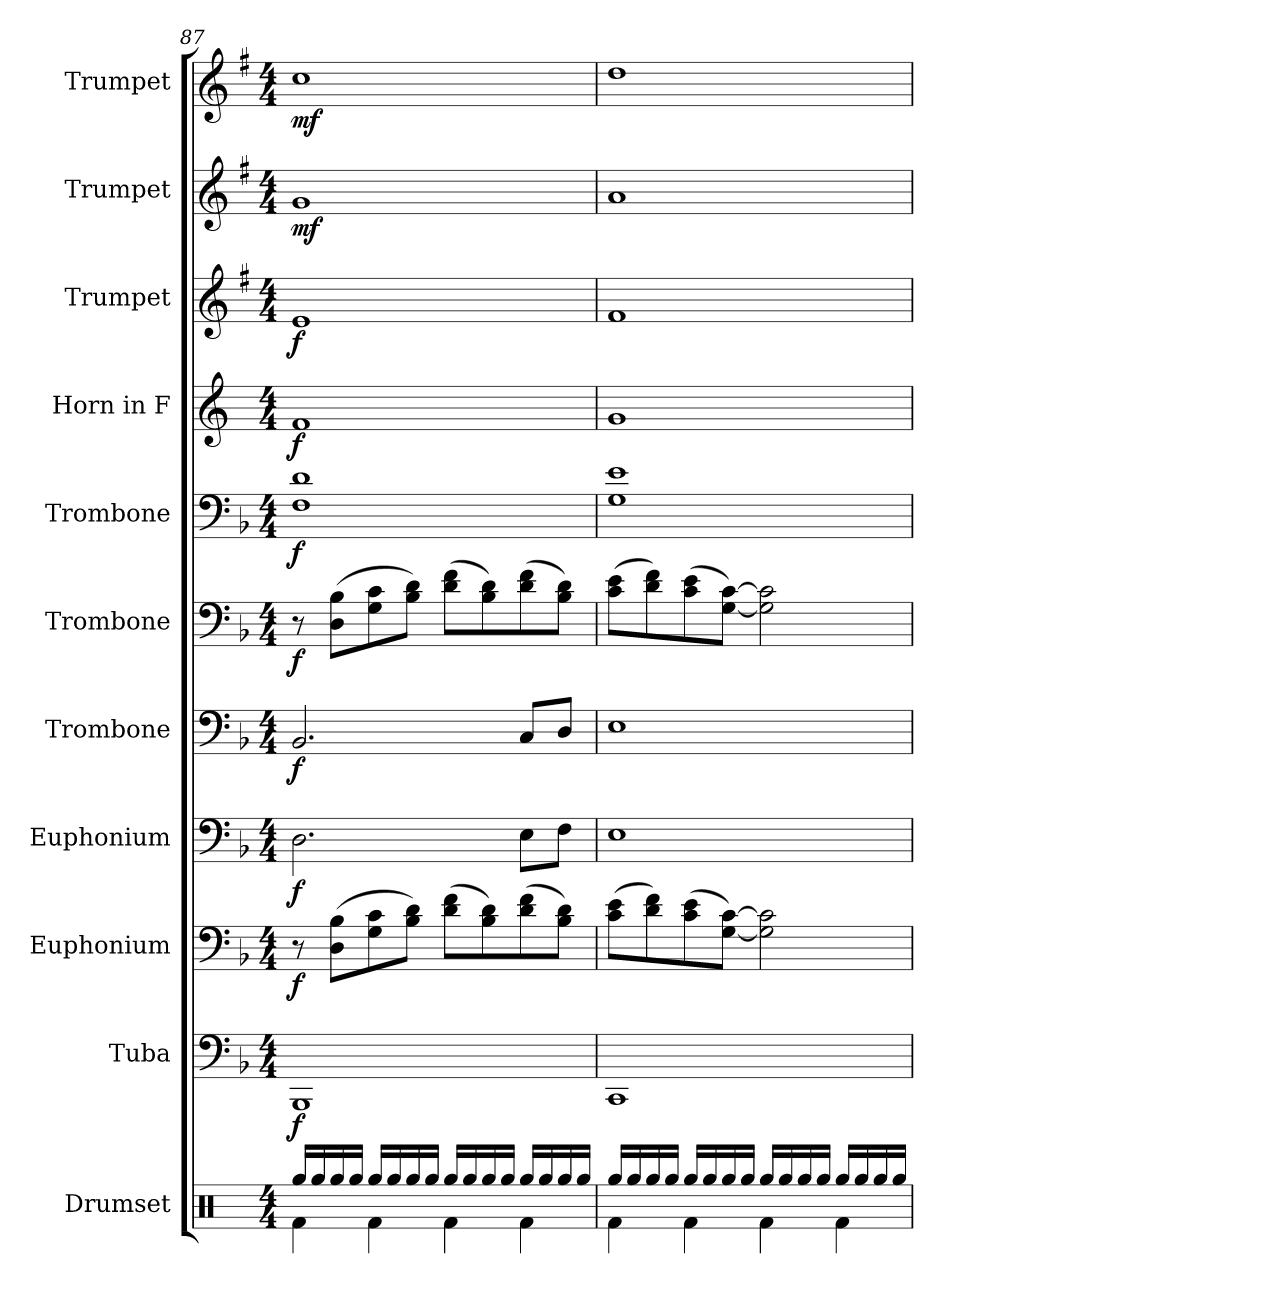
**kern	**kern	**dynam	**kern	**dynam	**kern	**dynam	**kern	**dynam	**kern	**dynam	**kern	**dynam	**kern	**dynam	**kern	**dynam	**kern	**dynam	**kern	**dynam
*part11	*part10	*part10	*part9	*part9	*part8	*part8	*part7	*part7	*part6	*part6	*part5	*part5	*part4	*part4	*part3	*part3	*part2	*part2	*part1	*part1
*staff11	*staff10	*staff10	*staff9	*staff9	*staff8	*staff8	*staff7	*staff7	*staff6	*staff6	*staff5	*staff5	*staff4	*staff4	*staff3	*staff3	*staff2	*staff2	*staff1	*staff1
*I"Drumset	*I"Tuba	*	*I"Euphonium	*	*I"Euphonium	*	*I"Trombone	*	*I"Trombone	*	*I"Trombone	*	*I"Horn in F	*	*I"Trumpet	*	*I"Trumpet	*	*I"Trumpet	*
*I'D. Set	*I'Tba.	*	*I'Euph.	*	*I'Euph.	*	*I'Tbn.	*	*I'Tbn.	*	*I'Tbn.	*	*	*	*I'Tpt.	*	*I'Tpt.	*	*I'Tpt.	*
!!LO:PB:g=z
*clefX	*clefF4	*	*clefF4	*	*clefF4	*	*clefF4	*	*clefF4	*	*clefF4	*	*clefG2	*	*clefG2	*	*clefG2	*	*clefG2	*
*	*	*	*	*	*	*	*	*	*	*	*	*	*ITrd4c7	*	*ITrd1c2	*	*ITrd1c2	*	*ITrd1c2	*
*k[]	*k[b-]	*	*k[b-]	*	*k[b-]	*	*k[b-]	*	*k[b-]	*	*k[b-]	*	*k[b-]	*	*k[b-]	*	*k[b-]	*	*k[b-]	*
*M4/4	*M4/4	*	*M4/4	*	*M4/4	*	*M4/4	*	*M4/4	*	*M4/4	*	*M4/4	*	*M4/4	*	*M4/4	*	*M4/4	*
=87	=87	=87	=87	=87	=87	=87	=87	=87	=87	=87	=87	=87	=87	=87	=87	=87	=87	=87	=87	=87
*^	*	*	*	*	*	*	*	*	*	*	*	*	*	*	*	*	*	*	*	*
!	!	!	!LO:DY:b	!	!LO:DY:b	!	!LO:DY:b	!	!LO:DY:b	!	!LO:DY:b	!	!LO:DY:b	!	!LO:DY:b	!	!LO:DY:b	!	!LO:DY:b	!	!LO:DY:b
16Rgg/LL	4Rf\	1BBB-	f	8r	f	2.D\	f	2.BB-/	f	8r	f	1F 1d	f	1B-	f	1d	f	1f	mf	1b-	mf
16Rgg/	.	.	.	.	.	.	.	.	.	.	.	.	.	.	.	.	.	.	.	.	.
16Rgg/	.	.	.	(8D\ 8B-\L	.	.	.	.	.	(8D\ 8B-\L	.	.	.	.	.	.	.	.	.	.	.
16Rgg/JJ	.	.	.	.	.	.	.	.	.	.	.	.	.	.	.	.	.	.	.	.	.
16Rgg/LL	4Rf\	.	.	8G\ 8c\	.	.	.	.	.	8G\ 8c\	.	.	.	.	.	.	.	.	.	.	.
16Rgg/	.	.	.	.	.	.	.	.	.	.	.	.	.	.	.	.	.	.	.	.	.
16Rgg/	.	.	.	8B-\ 8d\J)	.	.	.	.	.	8B-\ 8d\J)	.	.	.	.	.	.	.	.	.	.	.
16Rgg/JJ	.	.	.	.	.	.	.	.	.	.	.	.	.	.	.	.	.	.	.	.	.
16Rgg/LL	4Rf\	.	.	(8d\ 8f\L	.	.	.	.	.	(8d\ 8f\L	.	.	.	.	.	.	.	.	.	.	.
16Rgg/	.	.	.	.	.	.	.	.	.	.	.	.	.	.	.	.	.	.	.	.	.
16Rgg/	.	.	.	8B-\ 8d\)	.	.	.	.	.	8B-\ 8d\)	.	.	.	.	.	.	.	.	.	.	.
16Rgg/JJ	.	.	.	.	.	.	.	.	.	.	.	.	.	.	.	.	.	.	.	.	.
16Rgg/LL	4Rf\	.	.	(8d\ 8f\	.	8E\L	.	8C/L	.	(8d\ 8f\	.	.	.	.	.	.	.	.	.	.	.
16Rgg/	.	.	.	.	.	.	.	.	.	.	.	.	.	.	.	.	.	.	.	.	.
16Rgg/	.	.	.	8B-\ 8d\J)	.	8F\J	.	8D/J	.	8B-\ 8d\J)	.	.	.	.	.	.	.	.	.	.	.
16Rgg/JJ	.	.	.	.	.	.	.	.	.	.	.	.	.	.	.	.	.	.	.	.	.
=88	=88	=88	=88	=88	=88	=88	=88	=88	=88	=88	=88	=88	=88	=88	=88	=88	=88	=88	=88	=88	=88
16Rgg/LL	4Rf\	1CC	.	(8c\ 8e\L	.	1E	.	1E	.	(8c\ 8e\L	.	1G 1e	.	1c	.	1e	.	1g	.	1cc	.
16Rgg/	.	.	.	.	.	.	.	.	.	.	.	.	.	.	.	.	.	.	.	.	.
16Rgg/	.	.	.	8d\ 8f\)	.	.	.	.	.	8d\ 8f\)	.	.	.	.	.	.	.	.	.	.	.
16Rgg/JJ	.	.	.	.	.	.	.	.	.	.	.	.	.	.	.	.	.	.	.	.	.
16Rgg/LL	4Rf\	.	.	(8c\ 8e\	.	.	.	.	.	(8c\ 8e\	.	.	.	.	.	.	.	.	.	.	.
16Rgg/	.	.	.	.	.	.	.	.	.	.	.	.	.	.	.	.	.	.	.	.	.
16Rgg/	.	.	.	[8G\ [8c\J)	.	.	.	.	.	[8G\ [8c\J)	.	.	.	.	.	.	.	.	.	.	.
16Rgg/JJ	.	.	.	.	.	.	.	.	.	.	.	.	.	.	.	.	.	.	.	.	.
16Rgg/LL	4Rf\	.	.	2G\] 2c\]	.	.	.	.	.	2G\] 2c\]	.	.	.	.	.	.	.	.	.	.	.
16Rgg/	.	.	.	.	.	.	.	.	.	.	.	.	.	.	.	.	.	.	.	.	.
16Rgg/	.	.	.	.	.	.	.	.	.	.	.	.	.	.	.	.	.	.	.	.	.
16Rgg/JJ	.	.	.	.	.	.	.	.	.	.	.	.	.	.	.	.	.	.	.	.	.
16Rgg/LL	4Rf\	.	.	.	.	.	.	.	.	.	.	.	.	.	.	.	.	.	.	.	.
16Rgg/	.	.	.	.	.	.	.	.	.	.	.	.	.	.	.	.	.	.	.	.	.
16Rgg/	.	.	.	.	.	.	.	.	.	.	.	.	.	.	.	.	.	.	.	.	.
16Rgg/JJ	.	.	.	.	.	.	.	.	.	.	.	.	.	.	.	.	.	.	.	.	.
*v	*v	*	*	*	*	*	*	*	*	*	*	*	*	*	*	*	*	*	*	*	*
=	=	=	=	=	=	=	=	=	=	=	=	=	=	=	=	=	=	=	=	=
*-	*-	*-	*-	*-	*-	*-	*-	*-	*-	*-	*-	*-	*-	*-	*-	*-	*-	*-	*-	*-
